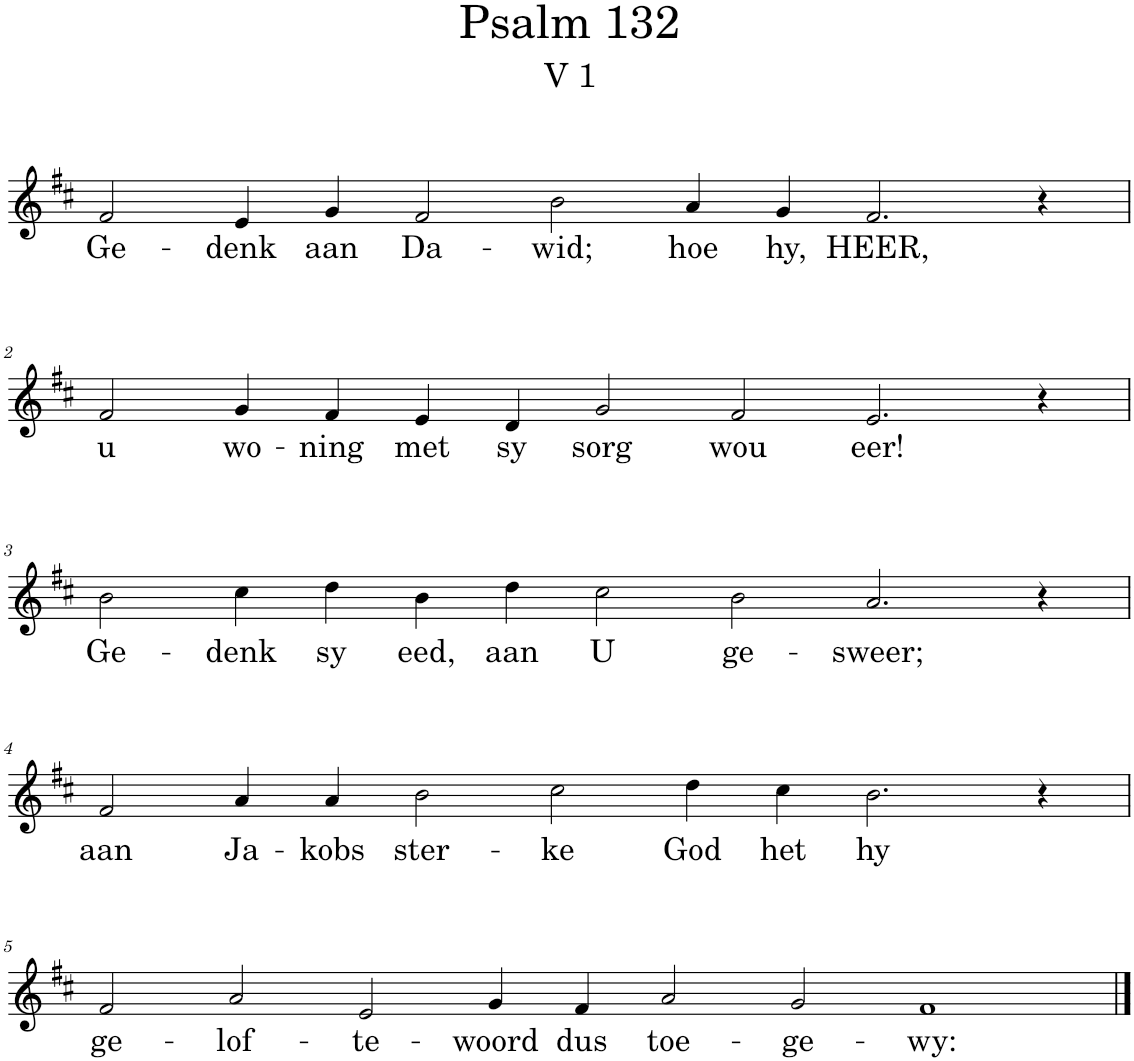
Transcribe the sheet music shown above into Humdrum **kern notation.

**kern	**text
*part1	*part1
*staff1	*staff1
*I"Pipe Organ	*
*I'Org.	*
*clefG2	*
*k[f#c#]	*
*M14/4	*
=1	=1
!	!LO:LY:b
2f#/	Ge-
!	!LO:LY:b
4e/	-denk
!	!LO:LY:b
4g/	aan
!	!LO:LY:b
2f#/	Da-
!	!LO:LY:b
2b\	-wid;
!	!LO:LY:b
4a/	hoe
!	!LO:LY:b
4g/	hy,
!	!LO:LY:b
2.f#/	HEER,
4r	.
!!LO:LB:g=z
=2	=2
!	!LO:LY:b
2f#/	u
!	!LO:LY:b
4g/	wo-
!	!LO:LY:b
4f#/	-ning
!	!LO:LY:b
4e/	met
!	!LO:LY:b
4d/	sy
!	!LO:LY:b
2g/	sorg
!	!LO:LY:b
2f#/	wou
!	!LO:LY:b
2.e/	eer!
4r	.
!!LO:LB:g=z
=3	=3
!	!LO:LY:b
2b\	Ge-
!	!LO:LY:b
4cc#\	-denk
!	!LO:LY:b
4dd\	sy
!	!LO:LY:b
4b\	eed,
!	!LO:LY:b
4dd\	aan
!	!LO:LY:b
2cc#\	U
!	!LO:LY:b
2b\	ge-
!	!LO:LY:b
2.a/	-sweer;
4r	.
!!LO:LB:g=z
=4	=4
!	!LO:LY:b
2f#/	aan
!	!LO:LY:b
4a/	Ja-
!	!LO:LY:b
4a/	-kobs
!	!LO:LY:b
2b\	ster-
!	!LO:LY:b
2cc#\	-ke
!	!LO:LY:b
4dd\	God
!	!LO:LY:b
4cc#\	het
!	!LO:LY:b
2.b\	hy
4r	.
!!LO:LB:g=z
=5	=5
*M16/4	*
!	!LO:LY:b
2f#/	ge-
!	!LO:LY:b
2a/	-lof-
!	!LO:LY:b
2e/	-te-
!	!LO:LY:b
4g/	-woord
!	!LO:LY:b
4f#/	dus
!	!LO:LY:b
2a/	toe-
!	!LO:LY:b
2g/	-ge-
!	!LO:LY:b
1f#	-wy:
==	==
*-	*-
